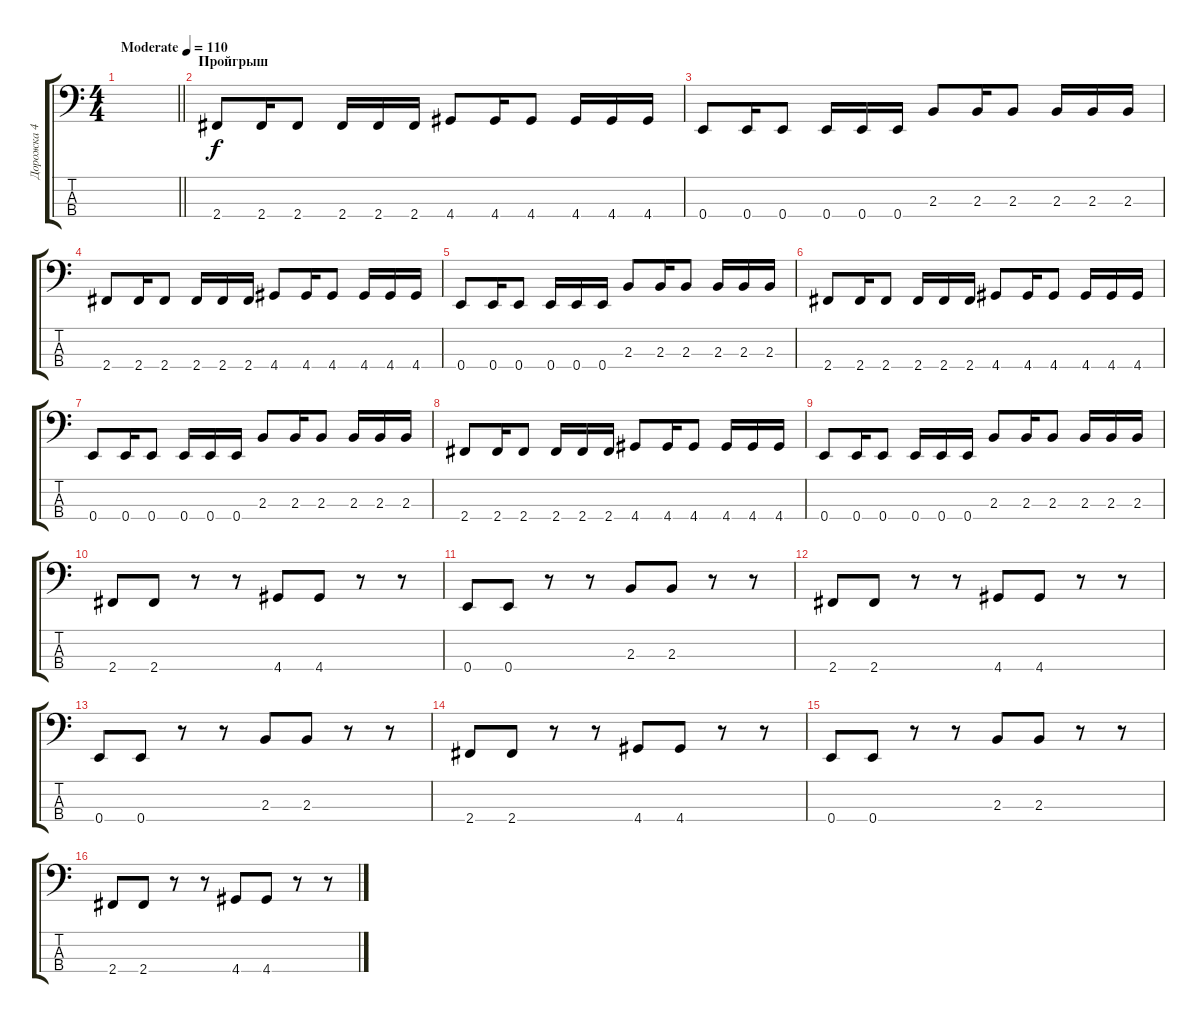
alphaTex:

\track ("Дорожка 4" "Дорожка 4") {instrument electricbassfinger}
\staff {score tabs}
\tuning (G2 D2 A1 E1) {hide}
\ts (4 4)
\tempo (110 "Moderate")
\clef f4
\barLineRight lightlight
\ks c
|
\section ("" "Пройгрыш")
2.4.8 2.4.16 2.4.8 2.4.16 2.4.16 2.4.16 4.4.8 4.4.16 4.4.8 4.4.16 4.4.16 4.4.16 |
0.4.8 0.4.16 0.4.8 0.4.16 0.4.16 0.4.16 2.3.8 2.3.16 2.3.8 2.3.16 2.3.16 2.3.16 |
2.4.8 2.4.16 2.4.8 2.4.16 2.4.16 2.4.16 4.4.8 4.4.16 4.4.8 4.4.16 4.4.16 4.4.16 |
0.4.8 0.4.16 0.4.8 0.4.16 0.4.16 0.4.16 2.3.8 2.3.16 2.3.8 2.3.16 2.3.16 2.3.16 |
2.4.8 2.4.16 2.4.8 2.4.16 2.4.16 2.4.16 4.4.8 4.4.16 4.4.8 4.4.16 4.4.16 4.4.16 |
0.4.8 0.4.16 0.4.8 0.4.16 0.4.16 0.4.16 2.3.8 2.3.16 2.3.8 2.3.16 2.3.16 2.3.16 |
2.4.8 2.4.16 2.4.8 2.4.16 2.4.16 2.4.16 4.4.8 4.4.16 4.4.8 4.4.16 4.4.16 4.4.16 |
0.4.8 0.4.16 0.4.8 0.4.16 0.4.16 0.4.16 2.3.8 2.3.16 2.3.8 2.3.16 2.3.16 2.3.16 |
2.4.8 2.4.8 r.8 r.8 4.4.8 4.4.8 r.8 r.8 |
0.4.8 0.4.8 r.8 r.8 2.3.8 2.3.8 r.8 r.8 |
2.4.8 2.4.8 r.8 r.8 4.4.8 4.4.8 r.8 r.8 |
0.4.8 0.4.8 r.8 r.8 2.3.8 2.3.8 r.8 r.8 |
2.4.8 2.4.8 r.8 r.8 4.4.8 4.4.8 r.8 r.8 |
0.4.8 0.4.8 r.8 r.8 2.3.8 2.3.8 r.8 r.8 |
2.4.8 2.4.8 r.8 r.8 4.4.8 4.4.8 r.8 r.8
